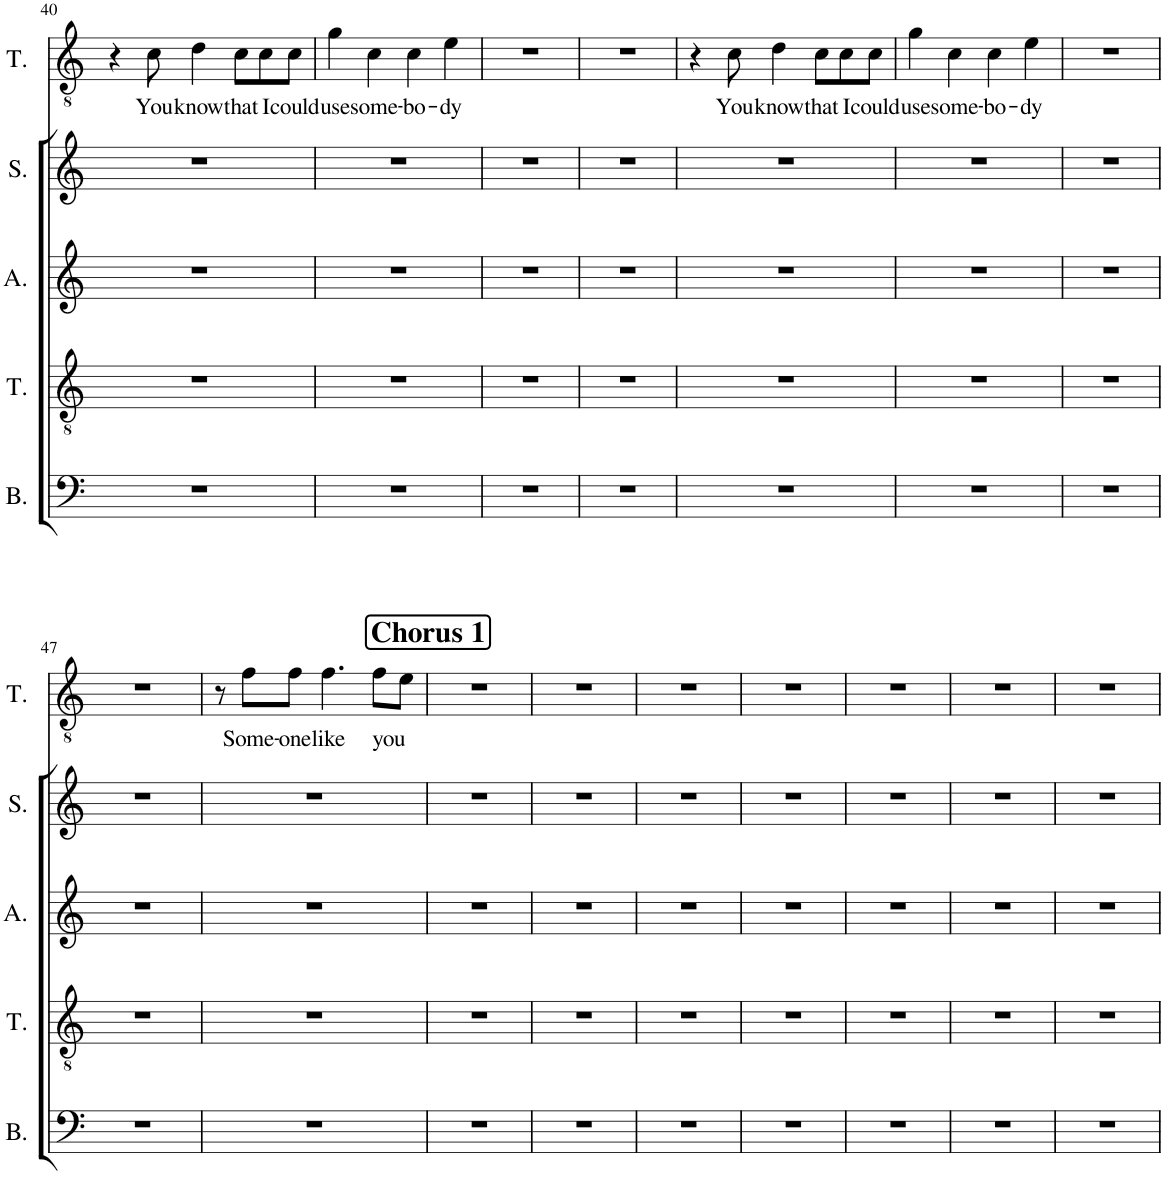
**kern	**kern	**kern	**kern	**kern	**text
*part5	*part4	*part3	*part2	*part1	*part1
*staff5	*staff4	*staff3	*staff2	*staff1	*staff1
*I"Bass	*I"Tenor	*I"Alto	*I"Soprano	*I"Tenor	*
*I'B.	*I'T.	*I'A.	*I'S.	*I'T.	*
!!LO:PB:g=z
*clefF4	*clefGv2	*clefG2	*clefG2	*clefGv2	*
*k[]	*k[]	*k[]	*k[]	*k[]	*
*M4/4	*M4/4	*M4/4	*M4/4	*M4/4	*
=40	=40	=40	=40	=40	=40
1r	1r	1r	1r	4r	.
!	!	!	!	!	!LO:LY:b
.	.	.	.	8c\	You
!	!	!	!	!	!LO:LY:b
.	.	.	.	4d\	know
!	!	!	!	!	!LO:LY:b
.	.	.	.	8c\L	that
!	!	!	!	!	!LO:LY:b
.	.	.	.	8c\	I
!	!	!	!	!	!LO:LY:b
.	.	.	.	8c\J	could
=41	=41	=41	=41	=41	=41
!	!	!	!	!	!LO:LY:b
1r	1r	1r	1r	4g\	use
!	!	!	!	!	!LO:LY:b
.	.	.	.	4c\	some-
!	!	!	!	!	!LO:LY:b
.	.	.	.	4c\	-bo-
!	!	!	!	!	!LO:LY:b
.	.	.	.	4e\	-dy
=42	=42	=42	=42	=42	=42
1r	1r	1r	1r	1r	.
=43	=43	=43	=43	=43	=43
1r	1r	1r	1r	1r	.
=44	=44	=44	=44	=44	=44
1r	1r	1r	1r	4r	.
!	!	!	!	!	!LO:LY:b
.	.	.	.	8c\	You
!	!	!	!	!	!LO:LY:b
.	.	.	.	4d\	know
!	!	!	!	!	!LO:LY:b
.	.	.	.	8c\L	that
!	!	!	!	!	!LO:LY:b
.	.	.	.	8c\	I
!	!	!	!	!	!LO:LY:b
.	.	.	.	8c\J	could
=45	=45	=45	=45	=45	=45
!	!	!	!	!	!LO:LY:b
1r	1r	1r	1r	4g\	use
!	!	!	!	!	!LO:LY:b
.	.	.	.	4c\	some-
!	!	!	!	!	!LO:LY:b
.	.	.	.	4c\	-bo-
!	!	!	!	!	!LO:LY:b
.	.	.	.	4e\	-dy
=46	=46	=46	=46	=46	=46
1r	1r	1r	1r	1r	.
!!LO:LB:g=z
=47	=47	=47	=47	=47	=47
1r	1r	1r	1r	1r	.
=48	=48	=48	=48	=48	=48
1r	1r	1r	1r	8r	.
!	!	!	!	!	!LO:LY:b
.	.	.	.	8f\L	Some-
!	!	!	!	!	!LO:LY:b
.	.	.	.	8f\J	-one
!	!	!	!	!	!LO:LY:b
.	.	.	.	4.f\	like
!	!	!	!	!	!LO:LY:b
.	.	.	.	8f\L	you
.	.	.	.	8e\J	.
!!LO:REH:place=s1:a:B:cj:fs=14:t=Chorus 1
=49	=49	=49	=49	=49	=49
1r	1r	1r	1r	1r	.
=50	=50	=50	=50	=50	=50
1r	1r	1r	1r	1r	.
=51	=51	=51	=51	=51	=51
1r	1r	1r	1r	1r	.
=52	=52	=52	=52	=52	=52
1r	1r	1r	1r	1r	.
=53	=53	=53	=53	=53	=53
1r	1r	1r	1r	1r	.
=54	=54	=54	=54	=54	=54
1r	1r	1r	1r	1r	.
=55	=55	=55	=55	=55	=55
1r	1r	1r	1r	1r	.
=	=	=	=	=	=
*-	*-	*-	*-	*-	*-
